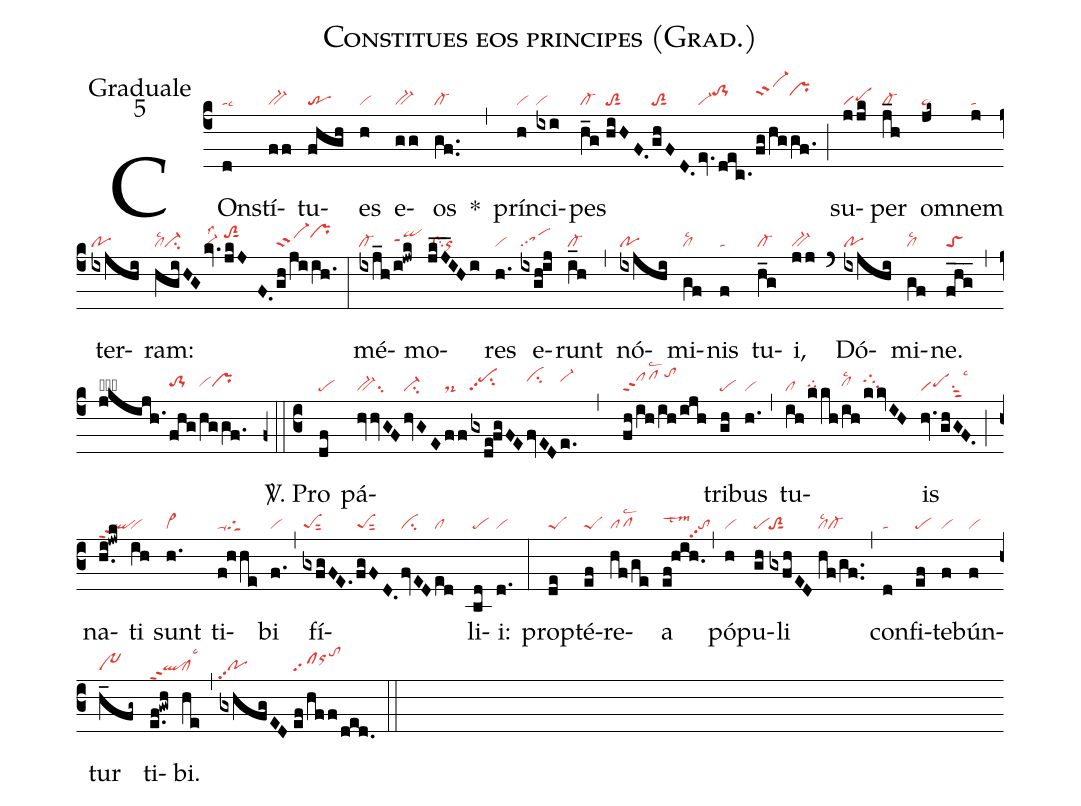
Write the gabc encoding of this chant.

nabc-lines:1;
name:Constitues eos principes (Grad.);
office-part:Graduale;
mode:5;
%%
(c4) COn(d|talsc6)stí(ff|bv-)tu(fhgh|tr)es(h|vi) e(gg|bv-)os(gf..|cl-) *(,) prín(h|vi)ci(ixi|vi)pes(h_g//|cl-|hiHF./|toS2sut1|ghFD./|toS2sut1|ev./dec./|vi-to-1hj|fg/hggf.|vi-hjppt2prhj) (;) su(jjk|scM2)per(j_h|cl-) om(jk~|ta>)nem(j|ta) ter(ixjhi|po)ram:(hgiHG/|cllsc2ci-|kv.|vi-lss2|jkJF./|toS2hjsut1|gh/jiih.|vi-ppt2prhj) (:) mé(ixj_h/|cl-|i!jwk|qihhppt1)mo(jk_J_IHi|toSsu2or)res(h.|vi) e(ixgh!ij|sapp1)runt(i_h|cl-) (,) nó(ixjhi|po)mi(gf|cllsc2)nis(f|ta) tu(h_g|cl-)i,(jj|bv-) (`) Dó(ixjhi|po)mi(gf|cllsc2)ne.(fhg___|toS) (,) (jkijh./|tohh!clS-hh|fhg/|to-1hh|hggf.|vihhprhh) (z0::c3)

<sp>V/</sp>. Pro(df|pe) pá(hvvGF/|bv-su2|hvGE/|ci-|ff/|ds-|gxde!fgFE/|pehjpp2su2|fvED|cihj|e. ,|vi-hj| fh/ih/ih/ijh|pfhjlsc2ppt2tohl)tri(gh|pe)bus(h.|vi) (,) tu(ih/|cl|kkh/|tghh|ih/|clhhlsc2|kkvIH|tg1hj)is(hv.ghGF.|scM2su1sut2lsc3) (;) na(h.i!jwk|qlppt2)ti(ih|vi) sunt(h.|vi>) ti(f!hhe|tgSppu1)bi(f.|vi) (,) fí(gxfgFE./|peSsut2|fgFD./|peSsut2|fvED/|ci|ed//|cl)li(bd|pe)i:(d.|vi) (:) prop(de|peS)té(ef|peS)re(hf/ge|pflsc2)a(ef!hih.|topp2lstm1) (,) pó(h|vi)pu(gh|pe)li(gxfhED//|toS2sut1|hf/gf..|cllsc2cl-) (,) con(d|ta)fi(ef|pe)te(f|vi)bún(f|vi)tur(h_fg~|po~) ti(e.f!gwh|qlppt2)bi.(he|cllsc3) (,) (gxhfgED//|popp2|ef/hff/ded.|sforhjtohl) (::)
